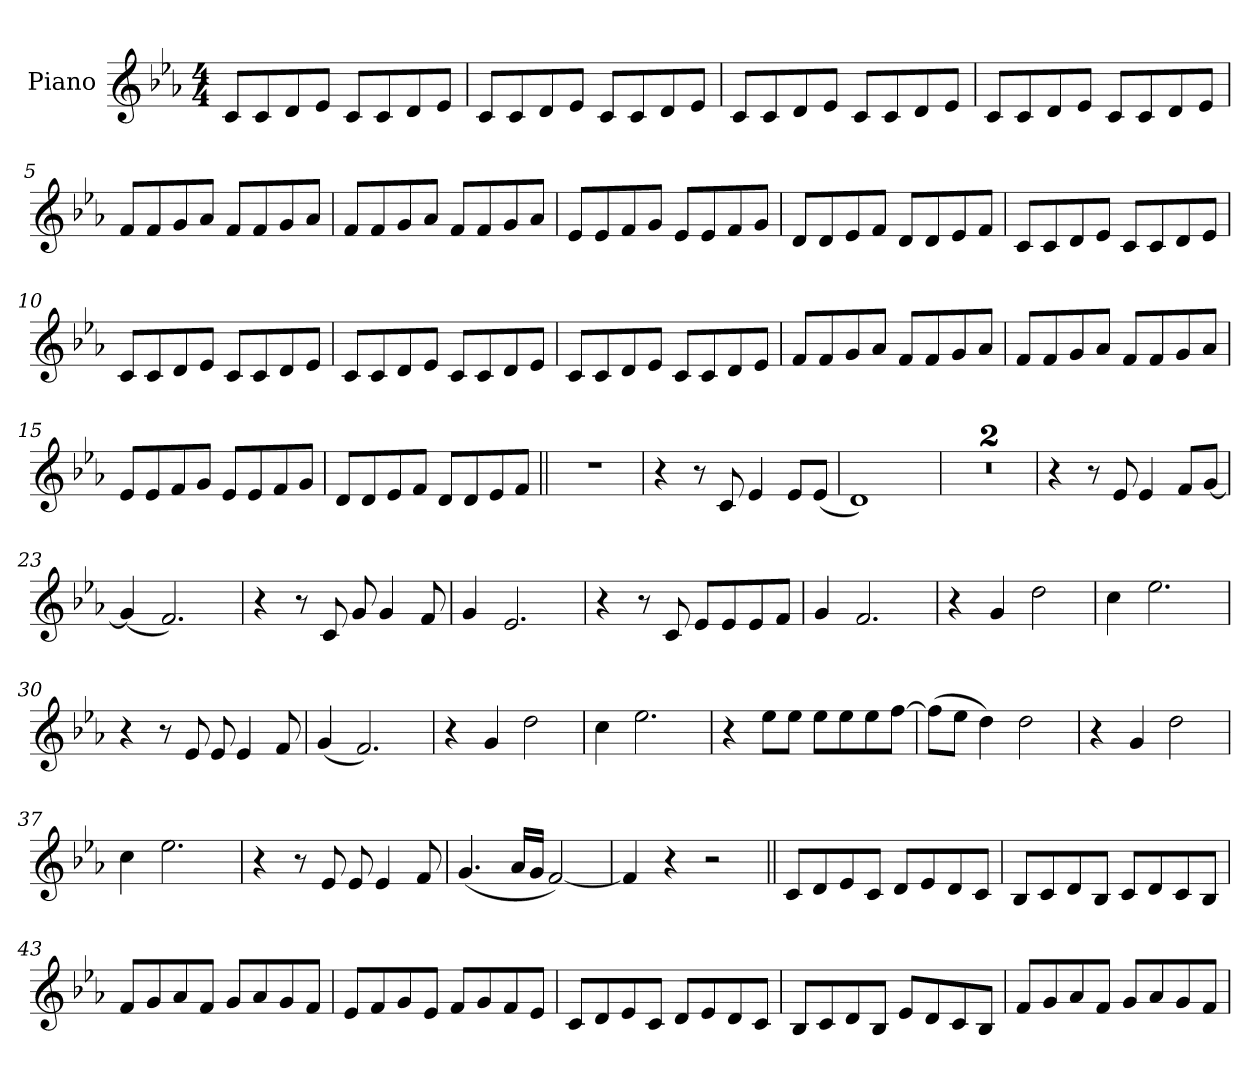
**kern
*part1
*staff1
*I"Piano
*I'Pno.
*clefG2
*k[b-e-a-]
*M4/4
*MM150
=1
8c!L
8c!
8d!
8e-!J
8c!L
8c!
8d!
8e-!J
=2
8c!L
8c!
8d!
8e-!J
8c!L
8c!
8d!
8e-!J
=3
8c!L
8c!
8d!
8e-!J
8c!L
8c!
8d!
8e-!J
=4
8c!L
8c!
8d!
8e-!J
8c!L
8c!
8d!
8e-!J
=5
8f!L
8f!
8g!
8a-!J
8f!L
8f!
8g!
8a-!J
=6
8f!L
8f!
8g!
8a-!J
8f!L
8f!
8g!
8a-!J
=7
8e-!L
8e-!
8f!
8g!J
8e-!L
8e-!
8f!
8g!J
=8
8d!L
8d!
8e-!
8f!J
8d!L
8d!
8e-!
8f!J
=9
8c!L
8c!
8d!
8e-!J
8c!L
8c!
8d!
8e-!J
=10
8c!L
8c!
8d!
8e-!J
8c!L
8c!
8d!
8e-!J
=11
8c!L
8c!
8d!
8e-!J
8c!L
8c!
8d!
8e-!J
=12
8c!L
8c!
8d!
8e-!J
8c!L
8c!
8d!
8e-!J
=13
8f!L
8f!
8g!
8a-!J
8f!L
8f!
8g!
8a-!J
=14
8f!L
8f!
8g!
8a-!J
8f!L
8f!
8g!
8a-!J
=15
8e-!L
8e-!
8f!
8g!J
8e-!L
8e-!
8f!
8g!J
=16
8d!L
8d!
8e-!
8f!J
8d!L
8d!
8e-!
8f!J
=17||
1r
=18
4r
8r
8c
4e-
8e-L
(8e-J
=19
1d)
=20
1r
=21
1r
=22
4r
8r
8e-
4e-
8fL
[8gJ
=23
(4g]
2.f)
=24
4r
8r
8c
8g
4g
8f
=25
4g
2.e-
=26
4r
8r
8c
8e-L
8e-
8e-
8fJ
=27
4g
2.f
=28
4r
4g
2dd
=29
4cc
2.ee-
=30
4r
8r
8e-
8e-
4e-
8f
=31
(4g
2.f)
=32
4r
4g
2dd
=33
4cc
2.ee-
=34
4r
8ee-L
8ee-J
8ee-L
8ee-
8ee-
[8ffJ
=35
(8ffL]
8ee-J
4dd)
2dd
=36
4r
4g
2dd
=37
4cc
2.ee-
=38
4r
8r
8e-
8e-
4e-
8f
=39
(4.g
16a-LL
16gJJ
[2f)
=40
4f]
4r
2r
=41||
8cL
8d
8e-
8cJ
8dL
8e-
8d
8cJ
=42
8B-L
8c
8d
8B-J
8cL
8d
8c
8B-J
=43
8fL
8g
8a-
8fJ
8gL
8a-
8g
8fJ
=44
8e-L
8f
8g
8e-J
8fL
8g
8f
8e-J
=45
8cL
8d
8e-
8cJ
8dL
8e-
8d
8cJ
=46
8B-L
8c
8d
8B-J
8e-L
8d
8c
8B-J
=47
8fL
8g
8a-
8fJ
8gL
8a-
8g
8fJ
=
*-
